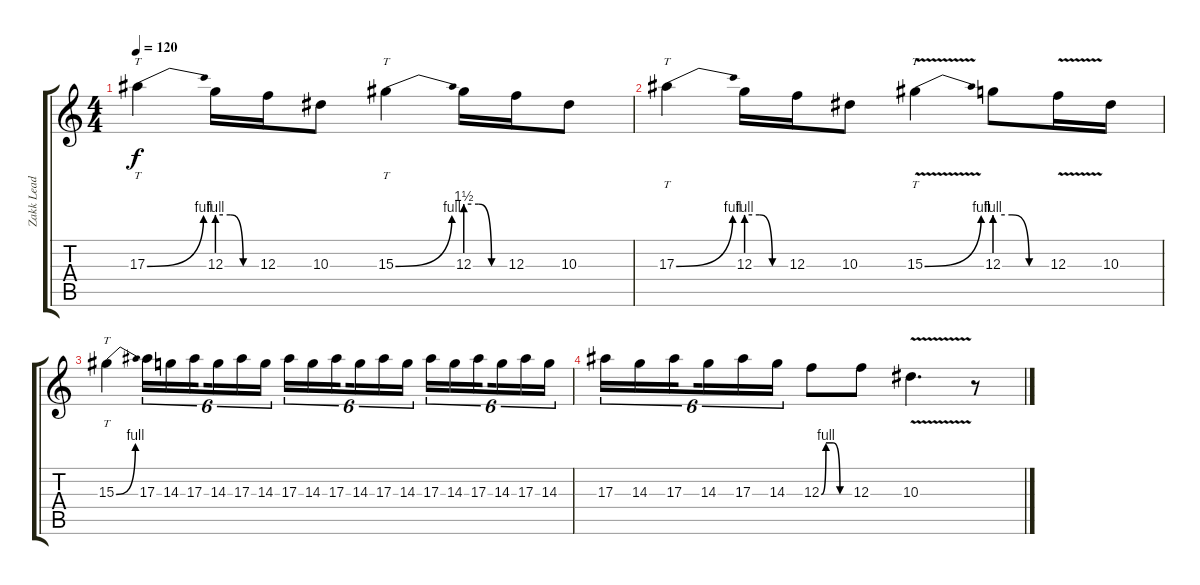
\track ("Zakk Lead" "Zakk Lead") {instrument distortionguitar}
\staff {score tabs}
\tuning (D4 A3 F3 C3 G2 C2) {hide}
\ts (4 4)
\tempo 120
\clef g2
\ks c
17.3{be (bend 0 0 60 4)}.4{tt dy f} 12.3{be (custom 0 4 20 4 40 0 60 0)}.16 12.3.16 10.3.8 15.3{be (bend 0 0 60 4)}.4{tt} 12.3{be (custom 0 6 20 6 40 0 60 0)}.16 12.3.16 10.3.8 |
17.3{be (bend 0 0 60 4)}.4{tt} 12.3{be (custom 0 4 20 4 40 0 60 0)}.16 12.3.16 10.3.8 15.3{be (bend 0 0 60 4) v}.4{tt} 12.3{be (custom 0 4 20 4 40 0 60 0)}.8 12.3{v}.16 10.3.16 |
15.3{be (bend 0 0 60 4)}.4{tt} 17.3.16{tu (6 4)} 14.3.16{tu (6 4)} 17.3.16{tu (6 4) beam splitsecondary} 14.3.16{tu (6 4)} 17.3.16{tu (6 4)} 14.3.16{tu (6 4)} 17.3.16{tu (6 4)} 14.3.16{tu (6 4)} 17.3.16{tu (6 4) beam splitsecondary} 14.3.16{tu (6 4)} 17.3.16{tu (6 4)} 14.3.16{tu (6 4)} 17.3.16{tu (6 4)} 14.3.16{tu (6 4)} 17.3.16{tu (6 4) beam splitsecondary} 14.3.16{tu (6 4)} 17.3.16{tu (6 4)} 14.3.16{tu (6 4)} |
17.3.16{tu (6 4)} 14.3.16{tu (6 4)} 17.3.16{tu (6 4) beam splitsecondary} 14.3.16{tu (6 4)} 17.3.16{tu (6 4)} 14.3.16{tu (6 4)} 12.3{be (custom 0 0 10 4 25 4 40 0 60 0)}.8 12.3.8 10.3{v}.4{d} r.8
